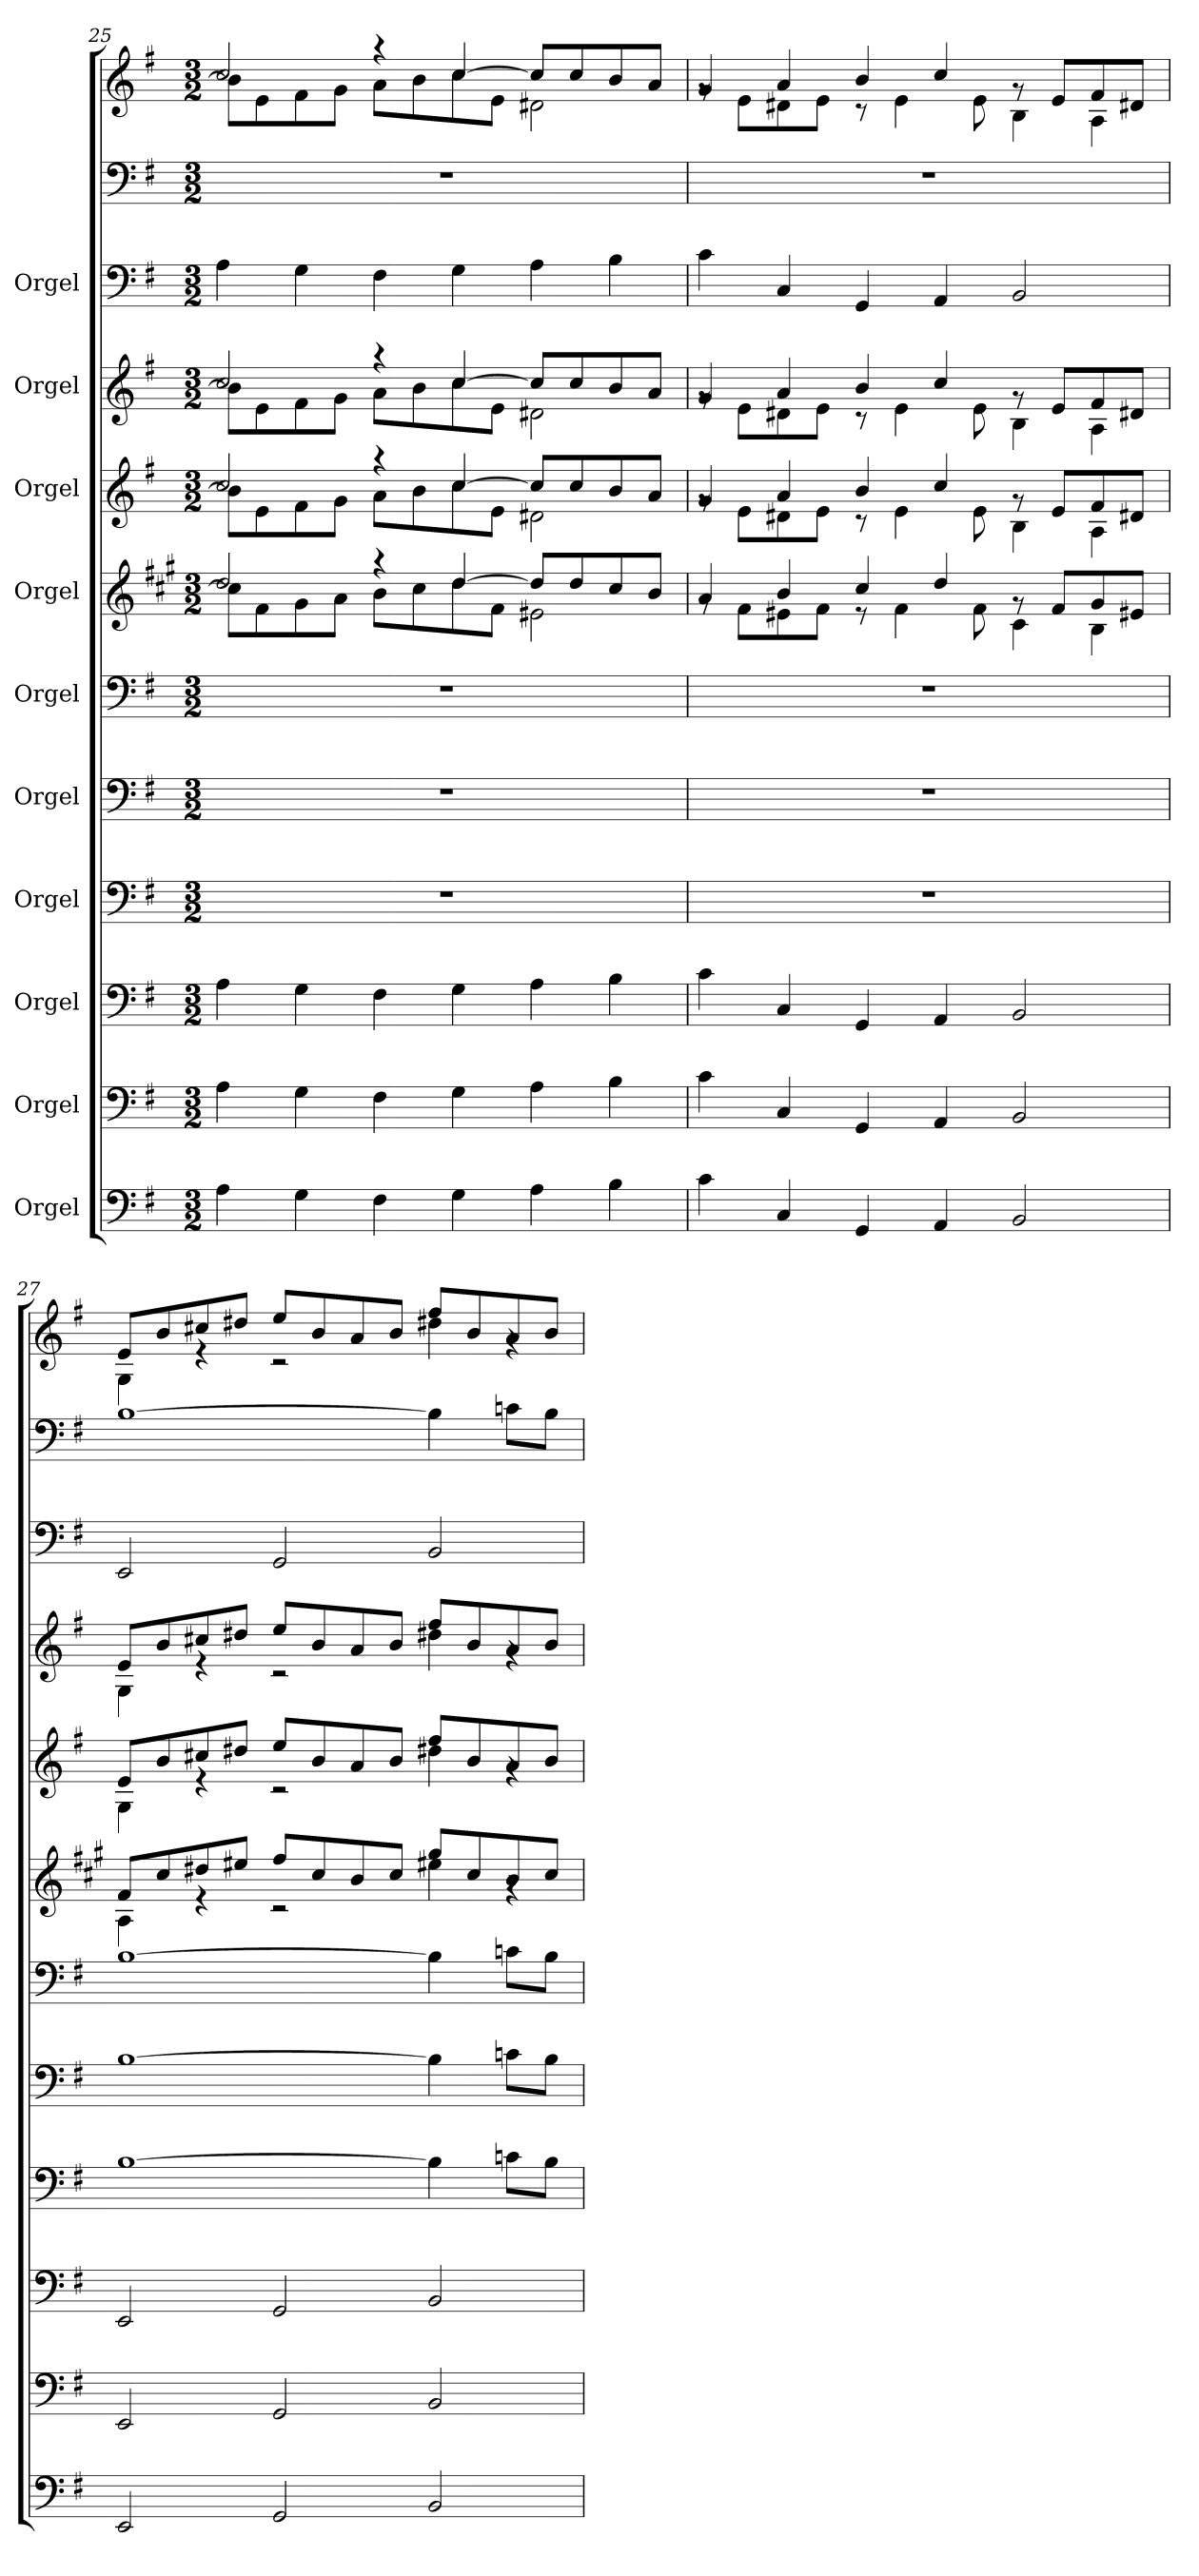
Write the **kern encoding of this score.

**kern	**kern	**kern	**kern	**kern	**kern	**kern	**kern	**kern	**kern	**kern	**kern
*part10	*part9	*part8	*part7	*part6	*part5	*part4	*part3	*part2	*part1	*part1	*part1
*staff12	*staff11	*staff10	*staff9	*staff8	*staff7	*staff6	*staff5	*staff4	*staff3	*staff2	*staff1
*I"Orgel	*I"Orgel	*I"Orgel	*I"Orgel	*I"Orgel	*I"Orgel	*I"Orgel	*I"Orgel	*I"Orgel	*I"Orgel	*	*
!!LO:PB:g=z
*clefF4	*clefF4	*clefF4	*clefF4	*clefF4	*clefF4	*clefG2	*clefG2	*clefG2	*clefF4	*clefF4	*clefG2
*	*	*	*	*	*	*ITrd1c2	*	*	*	*	*
*k[f#]	*k[f#]	*k[f#]	*k[f#]	*k[f#]	*k[f#]	*k[f#]	*k[f#]	*k[f#]	*k[f#]	*k[f#]	*k[f#]
*M3/2	*M3/2	*M3/2	*M3/2	*M3/2	*M3/2	*M3/2	*M3/2	*M3/2	*M3/2	*M3/2	*M3/2
=25	=25	=25	=25	=25	=25	=25	=25	=25	=25	=25	=25
*	*	*	*	*	*	*^	*^	*^	*	*	*^
4A\	4A\	4A\	1.r	1.r	1.r	2cc/	8b\L]	2cc/	8b\L]	2cc/	8b\L]	4A\	1.r	2cc/	8b\L]
.	.	.	.	.	.	.	8e\	.	8e\	.	8e\	.	.	.	8e\
4G\	4G\	4G\	.	.	.	.	8f#\	.	8f#\	.	8f#\	4G\	.	.	8f#\
.	.	.	.	.	.	.	8g\J	.	8g\J	.	8g\J	.	.	.	8g\J
4F#\	4F#\	4F#\	.	.	.	4r	8a\L	4r	8a\L	4r	8a\L	4F#\	.	4r	8a\L
.	.	.	.	.	.	.	8b\	.	8b\	.	8b\	.	.	.	8b\
4G\	4G\	4G\	.	.	.	[4cc/	8cc\	[4cc/	8cc\	[4cc/	8cc\	4G\	.	[4cc/	8cc\
.	.	.	.	.	.	.	8e\J	.	8e\J	.	8e\J	.	.	.	8e\J
4A\	4A\	4A\	.	.	.	8cc/L]	2d#X\	8cc/L]	2d#X\	8cc/L]	2d#X\	4A\	.	8cc/L]	2d#X\
.	.	.	.	.	.	8cc/	.	8cc/	.	8cc/	.	.	.	8cc/	.
4B\	4B\	4B\	.	.	.	8b/	.	8b/	.	8b/	.	4B\	.	8b/	.
.	.	.	.	.	.	8a/J	.	8a/J	.	8a/J	.	.	.	8a/J	.
=26	=26	=26	=26	=26	=26	=26	=26	=26	=26	=26	=26	=26	=26	=26	=26
4c\	4c\	4c\	1.r	1.r	1.r	4g/	8rg	4g/	8rg	4g/	8rg	4c\	1.r	4g/	8rg
.	.	.	.	.	.	.	8e\L	.	8e\L	.	8e\L	.	.	.	8e\L
4C/	4C/	4C/	.	.	.	4a/	8d#X\	4a/	8d#X\	4a/	8d#X\	4C/	.	4a/	8d#X\
.	.	.	.	.	.	.	8e\J	.	8e\J	.	8e\J	.	.	.	8e\J
4GG/	4GG/	4GG/	.	.	.	4b/	8r	4b/	8r	4b/	8r	4GG/	.	4b/	8r
.	.	.	.	.	.	.	4e\	.	4e\	.	4e\	.	.	.	4e\
4AA/	4AA/	4AA/	.	.	.	4cc/	.	4cc/	.	4cc/	.	4AA/	.	4cc/	.
.	.	.	.	.	.	.	8e\	.	8e\	.	8e\	.	.	.	8e\
2BB/	2BB/	2BB/	.	.	.	8rg	4B\	8rg	4B\	8rg	4B\	2BB/	.	8rg	4B\
.	.	.	.	.	.	8e/L	.	8e/L	.	8e/L	.	.	.	8e/L	.
.	.	.	.	.	.	8f#/	4A\	8f#/	4A\	8f#/	4A\	.	.	8f#/	4A\
.	.	.	.	.	.	8d#X/J	.	8d#X/J	.	8d#X/J	.	.	.	8d#X/J	.
=27	=27	=27	=27	=27	=27	=27	=27	=27	=27	=27	=27	=27	=27	=27	=27
2EE/	2EE/	2EE/	[1B	[1B	[1B	8e/L	4G\	8e/L	4G\	8e/L	4G\	2EE/	[1B	8e/L	4G\
.	.	.	.	.	.	8b/	.	8b/	.	8b/	.	.	.	8b/	.
.	.	.	.	.	.	8cc#X/	4re	8cc#X/	4re	8cc#X/	4re	.	.	8cc#X/	4re
.	.	.	.	.	.	8dd#X/J	.	8dd#X/J	.	8dd#X/J	.	.	.	8dd#X/J	.
2GG/	2GG/	2GG/	.	.	.	8ee/L	2r	8ee/L	2r	8ee/L	2r	2GG/	.	8ee/L	2r
.	.	.	.	.	.	8b/	.	8b/	.	8b/	.	.	.	8b/	.
.	.	.	.	.	.	8a/	.	8a/	.	8a/	.	.	.	8a/	.
.	.	.	.	.	.	8b/J	.	8b/J	.	8b/J	.	.	.	8b/J	.
2BB/	2BB/	2BB/	4B\]	4B\]	4B\]	8ff#/L	4dd#X\	8ff#/L	4dd#X\	8ff#/L	4dd#X\	2BB/	4B\]	8ff#/L	4dd#X\
.	.	.	.	.	.	8b/	.	8b/	.	8b/	.	.	.	8b/	.
.	.	.	8cn\L	8cn\L	8cn\L	8a/	4rg	8a/	4rg	8a/	4rg	.	8cn\L	8a/	4rg
.	.	.	8B\J	8B\J	8B\J	8b/J	.	8b/J	.	8b/J	.	.	8B\J	8b/J	.
*	*	*	*	*	*	*v	*v	*	*	*v	*v	*	*	*v	*v
*	*	*	*	*	*	*	*v	*v	*	*	*	*
=	=	=	=	=	=	=	=	=	=	=	=
*-	*-	*-	*-	*-	*-	*-	*-	*-	*-	*-	*-
